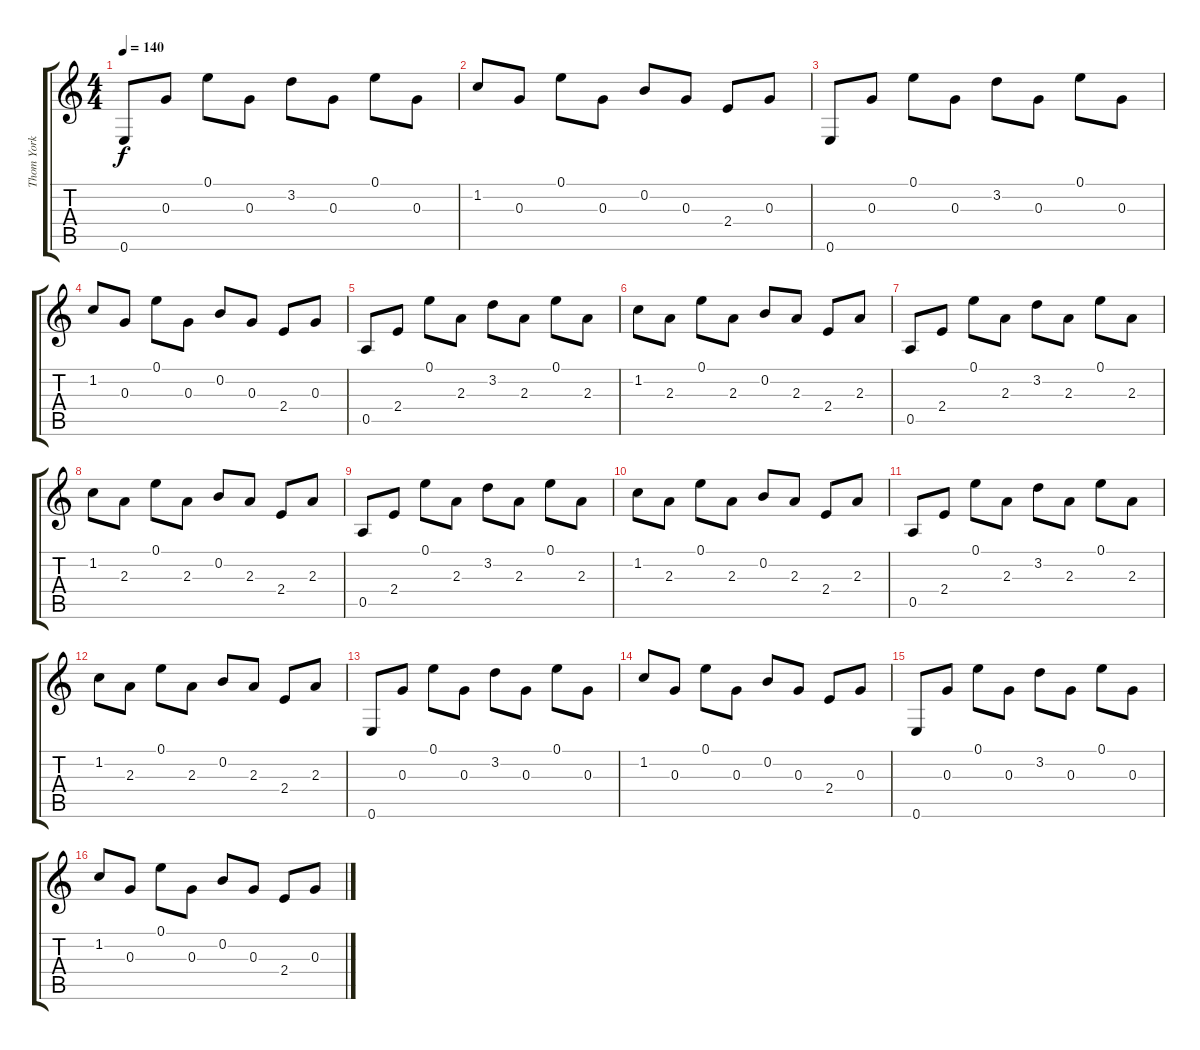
\track ("Thom York" "Thom York") {instrument acousticguitarnylon}
\staff {score tabs}
\tuning (E4 B3 G3 D3 A2 E2) {hide}
\ts (4 4)
\tempo 140
\clef g2
\ks c
0.6.8{dy f} 0.3.8 0.1.8 0.3.8 3.2.8 0.3.8 0.1.8 0.3.8 |
1.2.8 0.3.8 0.1.8 0.3.8 0.2.8 0.3.8 2.4.8 0.3.8 |
0.6.8 0.3.8 0.1.8 0.3.8 3.2.8 0.3.8 0.1.8 0.3.8 |
1.2.8 0.3.8 0.1.8 0.3.8 0.2.8 0.3.8 2.4.8 0.3.8 |
0.5.8 2.4.8 0.1.8 2.3.8 3.2.8 2.3.8 0.1.8 2.3.8 |
1.2.8 2.3.8 0.1.8 2.3.8 0.2.8 2.3.8 2.4.8 2.3.8 |
0.5.8 2.4.8 0.1.8 2.3.8 3.2.8 2.3.8 0.1.8 2.3.8 |
1.2.8 2.3.8 0.1.8 2.3.8 0.2.8 2.3.8 2.4.8 2.3.8 |
0.5.8 2.4.8 0.1.8 2.3.8 3.2.8 2.3.8 0.1.8 2.3.8 |
1.2.8 2.3.8 0.1.8 2.3.8 0.2.8 2.3.8 2.4.8 2.3.8 |
0.5.8 2.4.8 0.1.8 2.3.8 3.2.8 2.3.8 0.1.8 2.3.8 |
1.2.8 2.3.8 0.1.8 2.3.8 0.2.8 2.3.8 2.4.8 2.3.8 |
0.6.8 0.3.8 0.1.8 0.3.8 3.2.8 0.3.8 0.1.8 0.3.8 |
1.2.8 0.3.8 0.1.8 0.3.8 0.2.8 0.3.8 2.4.8 0.3.8 |
0.6.8 0.3.8 0.1.8 0.3.8 3.2.8 0.3.8 0.1.8 0.3.8 |
1.2.8 0.3.8 0.1.8 0.3.8 0.2.8 0.3.8 2.4.8 0.3.8
